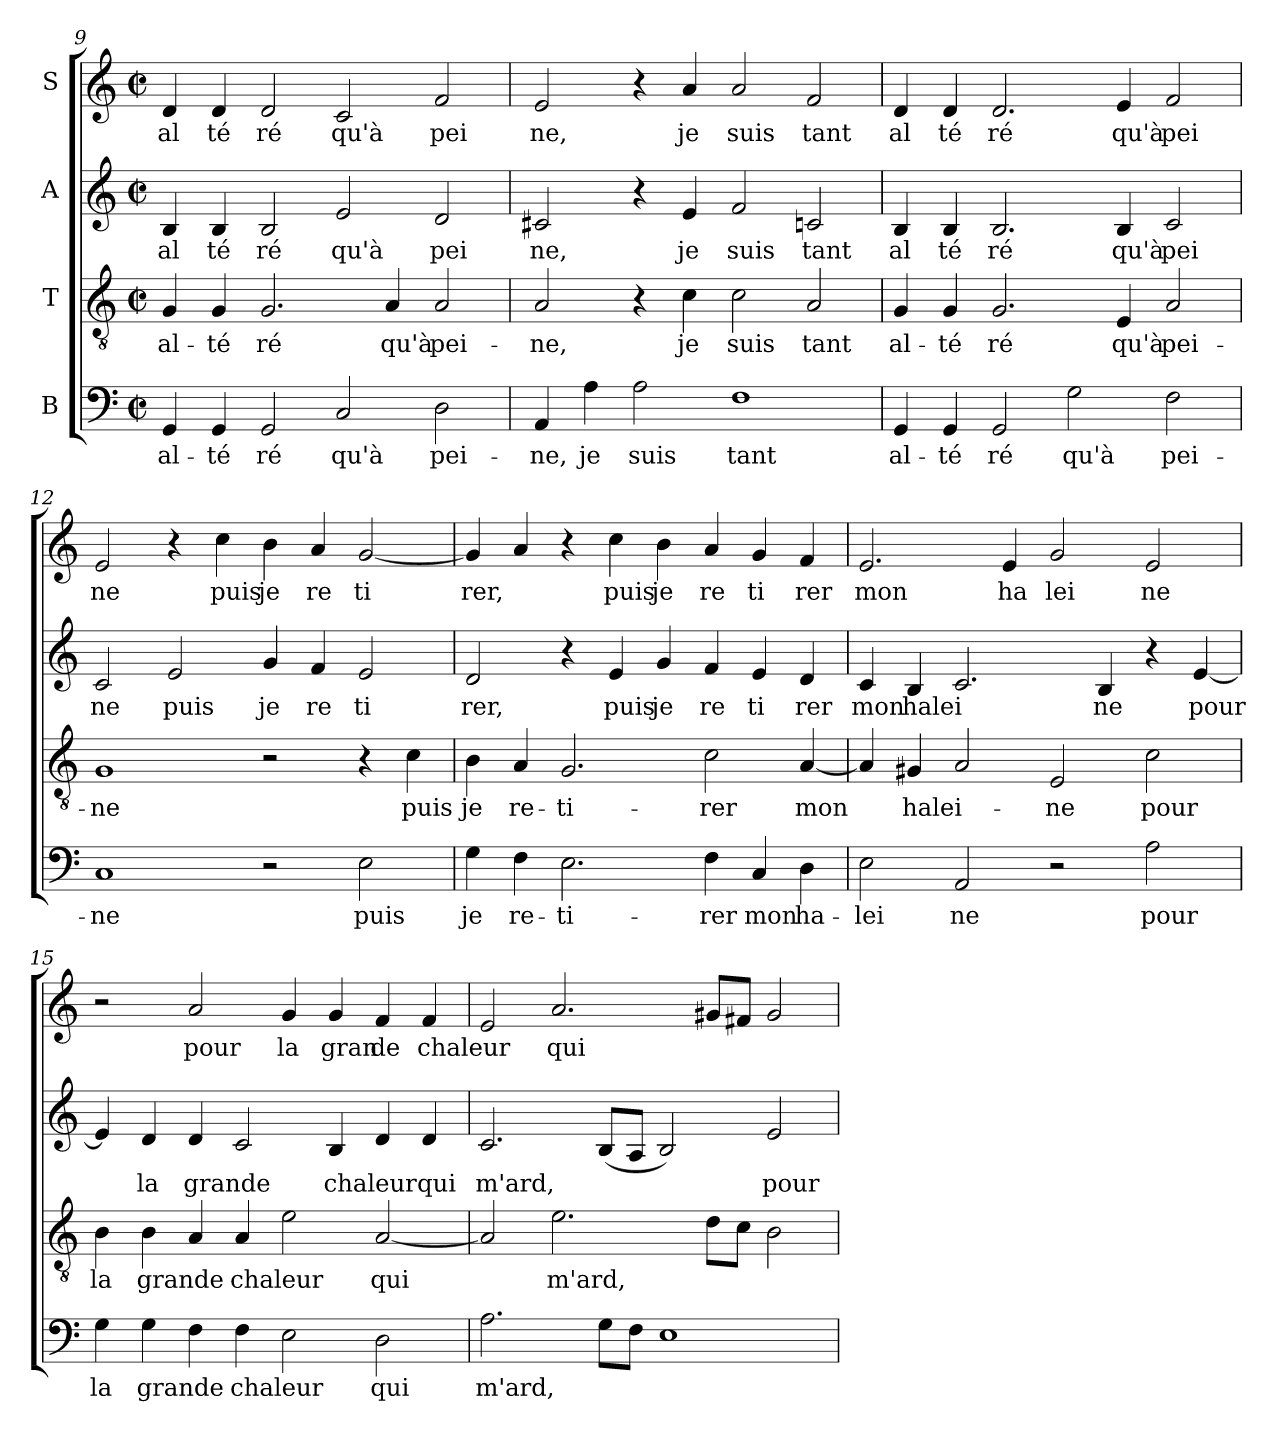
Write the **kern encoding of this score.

**kern	**text	**kern	**text	**kern	**text	**kern	**text
*part4	*part4	*part3	*part3	*part2	*part2	*part1	*part1
*staff4	*staff4	*staff3	*staff3	*staff2	*staff2	*staff1	*staff1
*I"B	*	*I"T	*	*I"A	*	*I"S	*
!!LO:LB:g=z
*clefF4	*	*clefGv2	*	*clefG2	*	*clefG2	*
*M2/2	*	*M2/2	*	*M2/2	*	*M2/2	*
*met(c|)	*	*met(c|)	*	*met(c|)	*	*met(c|)	*
=9	=9	=9	=9	=9	=9	=9	=9
!	!LO:LY:b:cj	!	!LO:LY:b:cj	!	!LO:LY:b:cj	!	!LO:LY:b:cj
4GG/	al-	4G/	al-	4B/	al	4d/	al
!	!LO:LY:b:cj	!	!LO:LY:b:cj	!	!LO:LY:b:cj	!	!LO:LY:b:cj
4GG/	-té	4G/	-té	4B/	té	4d/	té
!	!LO:LY:b:cj	!	!LO:LY:b:cj	!	!LO:LY:b:cj	!	!LO:LY:b:cj
2GG/	ré	2.G/	ré	2B/	ré	2d/	ré
!	!LO:LY:b:cj	!	!	!	!LO:LY:b:cj	!	!LO:LY:b:cj
2C/	qu'à	.	.	2e/	qu'à	2c/	qu'à
!	!	!	!LO:LY:b:cj	!	!	!	!
.	.	4A/	qu'à	.	.	.	.
!	!LO:LY:b:cj	!	!LO:LY:b:cj	!	!LO:LY:b:cj	!	!LO:LY:b:cj
2D\	pei-	2A/	pei-	2d/	pei	2f/	pei
=10	=10	=10	=10	=10	=10	=10	=10
!	!LO:LY:b:cj	!	!LO:LY:b:cj	!	!LO:LY:b:cj	!	!LO:LY:b:cj
4AA/	-ne,	2A/	-ne,	2c#X/	ne,	2e/	ne,
!	!LO:LY:b:cj	!	!	!	!	!	!
4A\	je	.	.	.	.	.	.
!	!LO:LY:b:cj	!	!	!	!	!	!
2A\	suis	4r	.	4r	.	4r	.
!	!	!	!LO:LY:b:cj	!	!LO:LY:b:cj	!	!LO:LY:b:cj
.	.	4c\	je	4e/	je	4a/	je
!	!LO:LY:b:cj	!	!LO:LY:b:cj	!	!LO:LY:b:cj	!	!LO:LY:b:cj
1F	tant	2c\	suis	2f/	suis	2a/	suis
!	!	!	!LO:LY:b:cj	!	!LO:LY:b:cj	!	!LO:LY:b:cj
.	.	2A/	tant	2cn/	tant	2f/	tant
=11	=11	=11	=11	=11	=11	=11	=11
!	!LO:LY:b:cj	!	!LO:LY:b:cj	!	!LO:LY:b:cj	!	!LO:LY:b:cj
4GG/	al-	4G/	al-	4B/	al	4d/	al
!	!LO:LY:b:cj	!	!LO:LY:b:cj	!	!LO:LY:b:cj	!	!LO:LY:b:cj
4GG/	-té	4G/	-té	4B/	té	4d/	té
!	!LO:LY:b:cj	!	!LO:LY:b:cj	!	!LO:LY:b:cj	!	!LO:LY:b:cj
2GG/	ré	2.G/	ré	2.B/	ré	2.d/	ré
!	!LO:LY:b:cj	!	!	!	!	!	!
2G\	qu'à	.	.	.	.	.	.
!	!	!	!LO:LY:b:cj	!	!LO:LY:b:cj	!	!LO:LY:b:cj
.	.	4E/	qu'à	4B/	qu'à	4e/	qu'à
!	!LO:LY:b:cj	!	!LO:LY:b:cj	!	!LO:LY:b:cj	!	!LO:LY:b:cj
2F\	pei-	2A/	pei-	2c/	pei	2f/	pei
=12	=12	=12	=12	=12	=12	=12	=12
!	!LO:LY:b:cj	!	!LO:LY:b:cj	!	!LO:LY:b:cj	!	!LO:LY:b:cj
1C	-ne	1G	-ne	2c/	ne	2e/	ne
!	!	!	!	!	!LO:LY:b:cj	!	!
.	.	.	.	2e/	puis	4r	.
!	!	!	!	!	!	!	!LO:LY:b:cj
.	.	.	.	.	.	4cc\	puis
!	!	!	!	!	!LO:LY:b:cj	!	!LO:LY:b:cj
2r	.	2r	.	4g/	je	4b\	je
!	!	!	!	!	!LO:LY:b:cj	!	!LO:LY:b:cj
.	.	.	.	4f/	re	4a/	re
!	!LO:LY:b:cj	!	!	!	!LO:LY:b:cj	!	!LO:LY:b:cj
2E\	puis	4r	.	2e/	ti	[<2g/	ti
!	!	!	!LO:LY:b:cj	!	!	!	!
.	.	4c\	puis	.	.	.	.
=13	=13	=13	=13	=13	=13	=13	=13
!	!LO:LY:b:cj	!	!LO:LY:b:cj	!	!LO:LY:b:cj	!	!LO:LY:b
4G\	je	4B\	je	2d/	rer,	4g/]	rer,
!	!LO:LY:b:cj	!	!LO:LY:b:cj	!	!	!	!
4F\	re-	4A/	re-	.	.	4a/	.
!	!LO:LY:b:cj	!	!LO:LY:b:cj	!	!	!	!
2.E\	-ti-	2.G/	-ti-	4r	.	4r	.
!	!	!	!	!	!LO:LY:b:cj	!	!LO:LY:b:cj
.	.	.	.	4e/	puis	4cc\	puis
!	!	!	!	!	!LO:LY:b:cj	!	!LO:LY:b:cj
.	.	.	.	4g/	je	4b\	je
!	!LO:LY:b:cj	!	!LO:LY:b:cj	!	!LO:LY:b:cj	!	!LO:LY:b:cj
4F\	-rer	2c\	-rer	4f/	re	4a/	re
!	!LO:LY:b:cj	!	!	!	!LO:LY:b:cj	!	!LO:LY:b:cj
4C/	mon	.	.	4e/	ti	4g/	ti
!	!LO:LY:b:cj	!	!LO:LY:b	!	!LO:LY:b:cj	!	!LO:LY:b:cj
4D\	ha-	[>4A/	mon	4d/	rer	4f/	rer
!!LO:PB:g=z
=14	=14	=14	=14	=14	=14	=14	=14
!	!LO:LY:b:cj	!	!	!	!LO:LY:b:cj	!	!LO:LY:b:cj
2E\	-lei	4A/]	.	4c/	mon	2.e/	mon
!	!	!	!LO:LY:b	!	!LO:LY:b	!	!
.	.	4G#X/	halei-	4B/	halei	.	.
!	!LO:LY:b:cj	!	!	!	!	!	!
2AA/	ne	2A/	.	2.c/	.	.	.
!	!	!	!	!	!	!	!LO:LY:b:cj
.	.	.	.	.	.	4e/	ha
!	!	!	!LO:LY:b:cj	!	!	!	!LO:LY:b:cj
2r	.	2E/	-ne	.	.	2g/	lei
!	!	!	!	!	!LO:LY:b:cj	!	!
.	.	.	.	4B/	ne	.	.
!	!LO:LY:b:cj	!	!LO:LY:b:cj	!	!	!	!LO:LY:b:cj
2A\	pour	2c\	pour	4r	.	2e/	ne
!	!	!	!	!	!LO:LY:b	!	!
.	.	.	.	[<4e/	pour	.	.
=15	=15	=15	=15	=15	=15	=15	=15
!	!LO:LY:b:cj	!	!LO:LY:b:cj	!	!	!	!
4G\	la	4B\	la	4e/]	.	2r	.
!	!LO:LY:b:cj	!	!LO:LY:b:cj	!	!LO:LY:b:cj	!	!
4G\	grande	4B\	grande	4d/	la	.	.
!	!	!	!	!	!LO:LY:b:cj	!	!LO:LY:b:cj
4F\	.	4A/	.	4d/	grande	2a/	pour
!	!LO:LY:b	!	!LO:LY:b	!	!	!	!
4F\	chaleur	4A/	chaleur	2c/	.	.	.
!	!	!	!	!	!	!	!LO:LY:b:cj
2E\	.	2e\	.	.	.	4g/	la
!	!	!	!	!	!LO:LY:b	!	!LO:LY:b:cj
.	.	.	.	4B/	chaleur	4g/	gran
!	!LO:LY:b:cj	!	!LO:LY:b	!	!	!	!LO:LY:b:cj
2D\	qui	[<2A/	qui	4d/	.	4f/	de
!	!	!	!	!	!LO:LY:b:cj	!	!LO:LY:b
.	.	.	.	4d/	qui	4f/	chaleur
=16	=16	=16	=16	=16	=16	=16	=16
!	!LO:LY:b	!	!	!	!LO:LY:b	!	!
2.A\	m'ard,	2A/]	.	2.c/	m'ard,	2e/	.
!	!	!	!LO:LY:b	!	!	!	!LO:LY:b
.	.	2.e\	m'ard,	.	.	2.a/	qui
8G\L	.	.	.	(>8B/L	.	.	.
8F\J	.	.	.	8A/J	.	.	.
1E	.	.	.	2B/)	.	.	.
.	.	8d\L	.	.	.	8g#/L	.
.	.	8c\J	.	.	.	8f#/J	.
!	!	!	!	!	!LO:LY:b:cj	!	!
.	.	2B\	.	2e/	pour	2g#/	.
=	=	=	=	=	=	=	=
*-	*-	*-	*-	*-	*-	*-	*-
